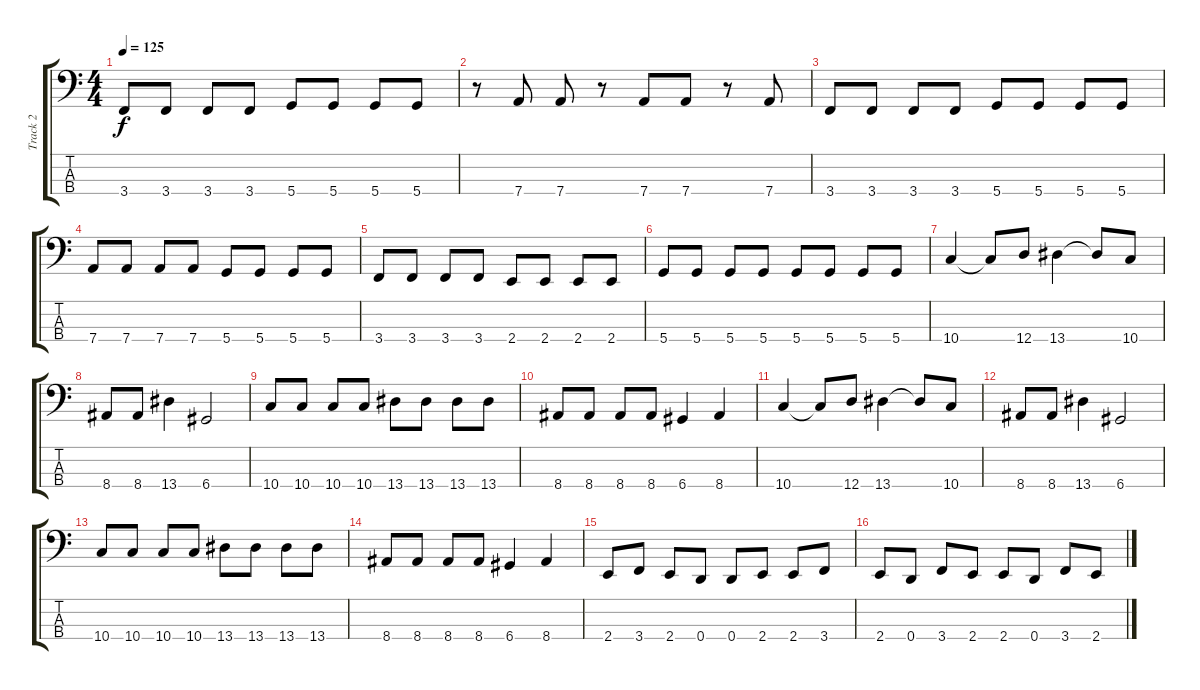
\track ("Track 2" "Track 2") {instrument electricbassfinger}
\staff {score tabs}
\tuning (G2 D2 A1 D1) {hide}
\ts (4 4)
\tempo 125
\clef f4
\ks c
3.4.8{dy f} 3.4.8 3.4.8 3.4.8 5.4.8 5.4.8 5.4.8 5.4.8 |
r.8 7.4.8 7.4.8 r.8 7.4.8 7.4.8 r.8 7.4.8 |
3.4.8 3.4.8 3.4.8 3.4.8 5.4.8 5.4.8 5.4.8 5.4.8 |
7.4.8 7.4.8 7.4.8 7.4.8 5.4.8 5.4.8 5.4.8 5.4.8 |
3.4.8 3.4.8 3.4.8 3.4.8 2.4.8 2.4.8 2.4.8 2.4.8 |
5.4.8 5.4.8 5.4.8 5.4.8 5.4.8 5.4.8 5.4.8 5.4.8 |
10.4.4 10.4{t}.8 12.4.8 13.4.4 13.4{t}.8 10.4.8 |
8.4.8 8.4.8 13.4.4 6.4.2 |
10.4.8 10.4.8 10.4.8 10.4.8 13.4.8 13.4.8 13.4.8 13.4.8 |
8.4.8 8.4.8 8.4.8 8.4.8 6.4.4 8.4.4 |
10.4.4 10.4{t}.8 12.4.8 13.4.4 13.4{t}.8 10.4.8 |
8.4.8 8.4.8 13.4.4 6.4.2 |
10.4.8 10.4.8 10.4.8 10.4.8 13.4.8 13.4.8 13.4.8 13.4.8 |
8.4.8 8.4.8 8.4.8 8.4.8 6.4.4 8.4.4 |
2.4.8 3.4.8 2.4.8 0.4.8 0.4.8 2.4.8 2.4.8 3.4.8 |
2.4.8 0.4.8 3.4.8 2.4.8 2.4.8 0.4.8 3.4.8 2.4.8
